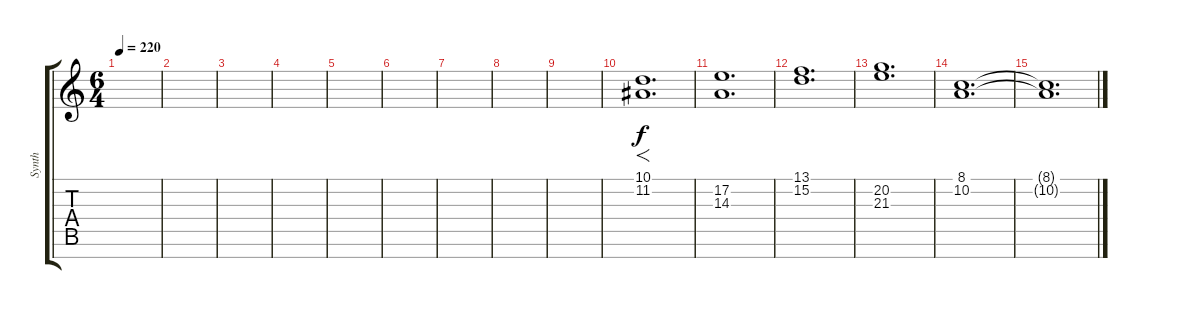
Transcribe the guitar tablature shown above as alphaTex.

\track ("Synth" "Synth") {instrument synthstrings1}
\staff {score tabs}
\tuning (E4 B3 G3 D3 A2 E2 B1) {hide}
\ts (6 4)
\tempo 220
\clef g2
\ks c
|
|
|
|
|
|
|
|
|
(10.1 11.2).1{f d volume 9} |
(17.2 14.3).1{d} |
(13.1 15.2).1{d} |
(20.2 21.3).1{d} |
(8.1 10.2).1{d} |
(8.1{t} 10.2{t}).1{d}
